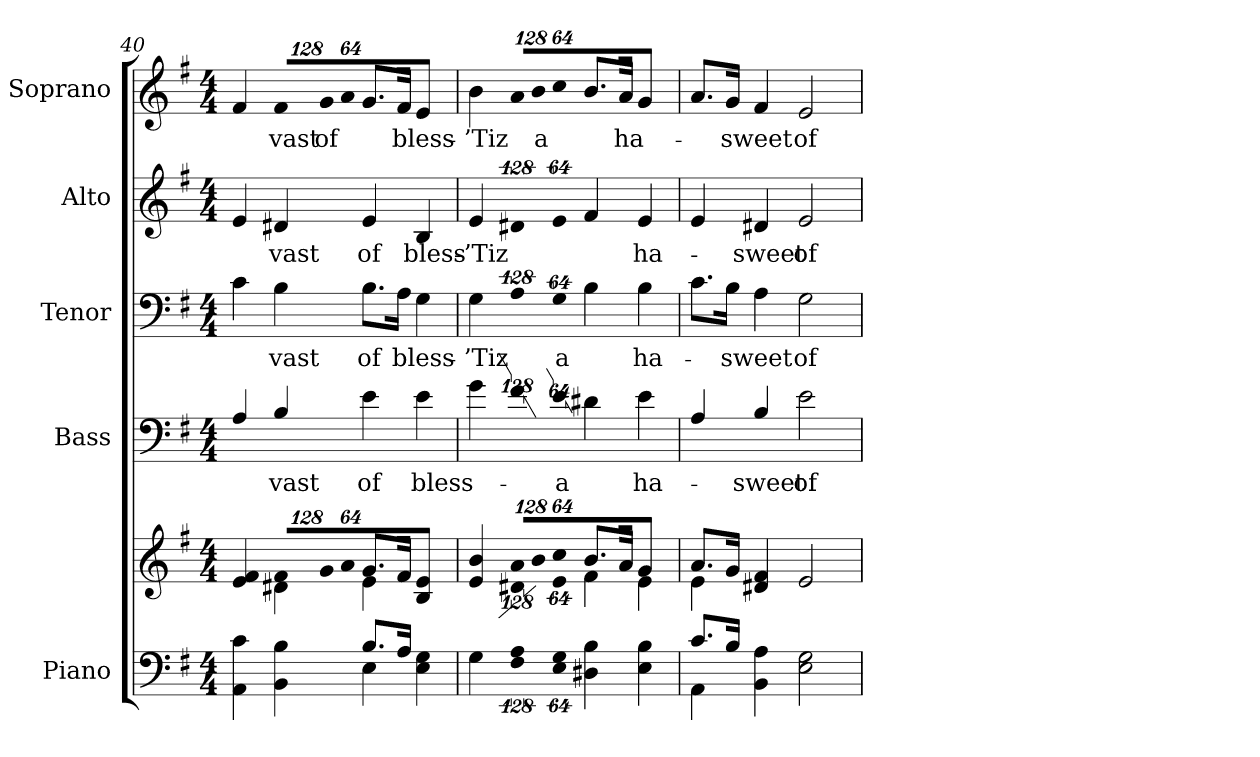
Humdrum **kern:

**kern	**kern	**kern	**text	**kern	**text	**kern	**text	**kern	**text
*part5	*part5	*part4	*part4	*part3	*part3	*part2	*part2	*part1	*part1
*staff6	*staff5	*staff4	*staff4	*staff3	*staff3	*staff2	*staff2	*staff1	*staff1
*I"Piano	*	*I"Bass	*	*I"Tenor	*	*I"Alto	*	*I"Soprano	*
*I'Pno.	*	*I'B.	*	*I'T.	*	*I'A.	*	*I'S.	*
!!LO:PB:g=z
*clefF4	*clefG2	*clefF4	*	*clefF4	*	*clefG2	*	*clefG2	*
*	*	*ITrd7c12	*	*	*	*	*	*	*
*k[f#]	*k[f#]	*k[f#]	*	*k[f#]	*	*k[f#]	*	*k[f#]	*
*G:	*G:	*G:	*	*G:	*	*G:	*	*G:	*
*M4/4	*M4/4	*M4/4	*	*M4/4	*	*M4/4	*	*M4/4	*
=40	=40	=40	=40	=40	=40	=40	=40	=40	=40
*^	*^	*	*	*	*	*	*	*	*
4AAi\ 4ci	2ryy	4ei/ 4f#i	4ryy	4AAi/	.	4ci\	.	4ei/	.	4f#i/	.
*	*	*Xbrackettup	*	*	*	*	*	*	*	*	*
!	!	!LO:N:vis=8	!	!	!	!	!	!	!	!	!
!	!	!	!	!	!LO:LY:b:color=#000000	!	!	!	!	!	!
!	!	!	!	!	!	!	!LO:LY:b:color=#000000	!	!	!	!
!	!	!	!	!	!	!	!	!	!LO:LY:b:color=#000000	!	!
*	*	*	*	*	*	*	*	*	*	*Xbrackettup	*
!	!	!	!	!	!	!	!	!	!	!LO:N:vis=8	!
!	!	!	!	!	!	!	!	!	!	!	!LO:LY:b:color=#000000
4BBi\ 4Bi	.	1024%85f#i/L	4d#Xi\	4BBi/	-vast	4Bi\	-vast	4d#Xi/	-vast	1024%85f#i/L	-vast
!	!	!LO:N:vis=8	!	!	!	!	!	!	!	!LO:N:vis=8	!
!	!	!	!	!	!	!	!	!	!	!	!LO:LY:b:color=#000000
.	.	1024%85gi/	.	.	.	.	.	.	.	1024%85gi/	of
!	!	!LO:N:vis=8	!	!	!	!	!	!	!	!LO:N:vis=8	!
.	.	512%43ai/J	.	.	.	.	.	.	.	512%43ai/J	.
!	!	!	!	!	!LO:LY:b:color=#000000	!	!	!	!	!	!
!	!	!	!	!	!	!	!LO:LY:b:color=#000000	!	!	!	!
!	!	!	!	!	!	!	!	!	!LO:LY:b:color=#000000	!	!
8.Bi/L	4Ei\	8.gi/L	4ei\	4Ei\	of	8.Bi\L	of	4ei/	of	8.gi/L	.
!	!	!	!	!	!	!	!LO:LY:b:color=#000000	!	!	!	!
!	!	!	!	!	!	!	!	!	!	!	!LO:LY:b:color=#000000
16Ai/Jk	.	16f#i/Jk	.	.	.	16Ai\Jk	bless-	.	.	16f#i/Jk	bless-
!	!	!	!	!	!LO:LY:b:color=#000000	!	!	!	!	!	!
!	!	!	!	!	!	!	!	!	!LO:LY:b:color=#000000	!	!
4Ei\ 4Gi	4ryy	4Bi/ 4ei	4ryy	4Ei\	bless-	4Gi\	.	4Bi/	bless-	4ei/	.
*v	*v	*	*	*	*	*	*	*	*	*	*
=41	=41	=41	=41	=41	=41	=41	=41	=41	=41	=41
*^	*	*	*	*	*	*	*	*	*	*
!	!	!	!	!	!	!	!LO:LY:b:color=#000000	!	!	!	!
*v	*v	*	*	*	*	*	*	*	*	*	*
*^	*	*	*	*	*	*	*	*	*	*
!	!	!	!	!	!	!	!	!	!LO:LY:b:color=#000000	!	!
*v	*v	*	*	*	*	*	*	*	*	*	*
*^	*	*	*	*	*	*	*	*	*	*
!	!	!	!	!	!	!	!	!	!	!	!LO:LY:b:color=#000000
*v	*v	*	*	*	*	*	*	*	*	*	*
4Gi\	4ei/ 4bi	4ryy	4Gi\	.	4Gi\	-’Tiz	4ei/	-’Tiz	4bi\	-’Tiz
!LO:N:vis=4	!LO:N:vis=8	!	!	!	!	!	!	!	!	!
*	*	*brackettup	*	*	*	*	*	*	*	*
!	!	!LO:N:vis=4	!LO:N:vis=4	!	!LO:N:vis=4	!	!LO:N:vis=4	!	!LO:N:vis=8	!
512%85F#i\ 512%85Ai	1024%85ai/L	512%85d#Xi\	512%85F#i\	.	512%85Ai\	.	512%85d#Xi/	.	1024%85ai\L	.
!	!LO:N:vis=8	!	!	!	!	!	!	!	!LO:N:vis=8	!
!	!	!	!	!	!	!	!	!	!	!LO:LY:b:color=#000000
.	1024%85bi/	.	.	.	.	.	.	.	1024%85bi\	a
!LO:N:vis=8	!LO:N:vis=8	!LO:N:vis=8	!LO:N:vis=8	!	!	!	!	!	!	!
!	!	!	!	!LO:LY:b:color=#000000	!LO:N:vis=8	!	!	!	!	!
!	!	!	!	!	!	!LO:LY:b:color=#000000	!LO:N:vis=8	!	!LO:N:vis=8	!
512%43Ei\ 512%43Gi	512%43cci/J	512%43ei\	512%43Ei\	-a	512%43Gi\	a	512%43ei/	.	512%43cci\J	.
4D#Xi\ 4Bi	8.bi/L	4f#i\	4D#Xi\	.	4Bi\	.	4f#i/	.	8.bi/L	.
!	!	!	!	!	!	!	!	!	!	!LO:LY:b:color=#000000
.	16ai/Jk	.	.	.	.	.	.	.	16ai/Jk	ha-
!	!	!	!	!LO:LY:b:color=#000000	!	!	!	!	!	!
!	!	!	!	!	!	!LO:LY:b:color=#000000	!	!	!	!
!	!	!	!	!	!	!	!	!LO:LY:b:color=#000000	!	!
4Ei\ 4Bi	4gi/	4ei\	4Ei\	ha-	4Bi\	ha-	4ei/	ha-	4gi/	.
=42	=42	=42	=42	=42	=42	=42	=42	=42	=42	=42
*^	*	*	*	*	*	*	*	*	*	*
8.ci/L	4AAi\	8.ai/L	4ei\	4AAi/	.	8.ci\L	.	4ei/	.	8.ai/L	.
!	!	!	!	!	!	!	!LO:LY:b:color=#000000	!	!	!	!
!	!	!	!	!	!	!	!	!	!	!	!LO:LY:b:color=#000000
16Bi/Jk	.	16gi/Jk	.	.	.	16Bi\Jk	-sweet	.	.	16gi/Jk	-sweet
!	!	!	!	!	!LO:LY:b:color=#000000	!	!	!	!	!	!
!	!	!	!	!	!	!	!	!	!LO:LY:b:color=#000000	!	!
4BBi\ 4Ai	4ryy	4d#Xi/ 4f#i	4ryy	4BBi/	-sweet	4Ai\	.	4d#Xi/	-sweet	4f#i/	.
!	!	!	!	!	!LO:LY:b:color=#000000	!	!	!	!	!	!
!	!	!	!	!	!	!	!LO:LY:b:color=#000000	!	!	!	!
!	!	!	!	!	!	!	!	!	!LO:LY:b:color=#000000	!	!
!	!	!	!	!	!	!	!	!	!	!	!LO:LY:b:color=#000000
2Ei\ 2Gi	2ryy	2ei/	2ryy	2Ei\	of	2Gi\	of	2ei/	of	2ei/	of
*v	*v	*	*	*	*	*	*	*	*	*	*
*	*v	*v	*	*	*	*	*	*	*	*
=	=	=	=	=	=	=	=	=	=
*-	*-	*-	*-	*-	*-	*-	*-	*-	*-
